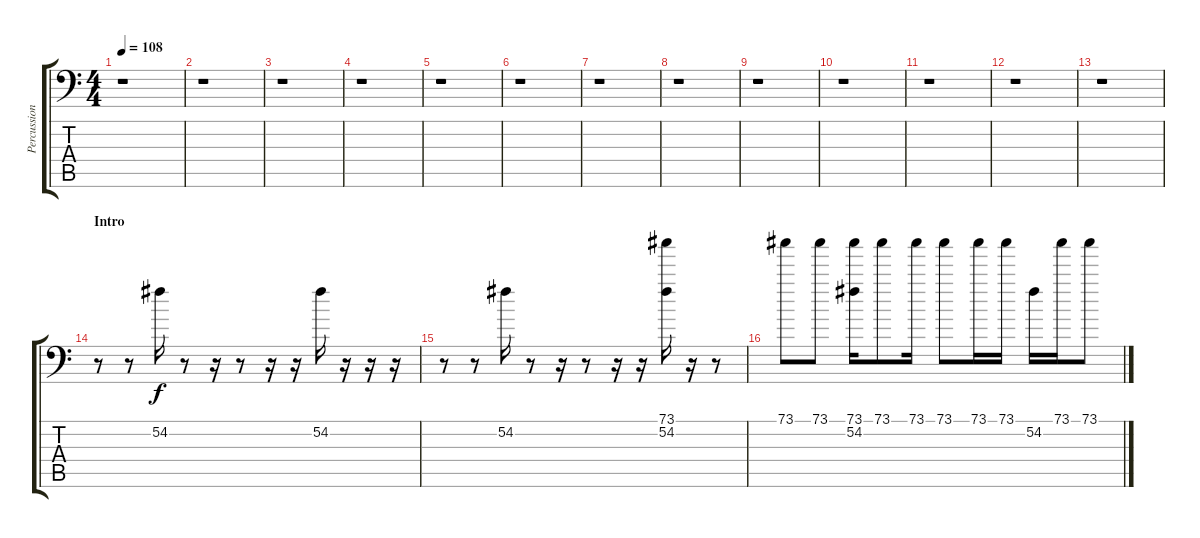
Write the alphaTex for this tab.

\track ("Percussion (Chad Smith)" "Percussion") {instrument acousticgrandpiano}
\staff {score tabs}
\tuning (C-1 C-1 C-1 C-1 C-1 C-1) {hide}
\ts (4 4)
\tempo 108
\clef f4
\ks c
r.1{dy f} |
r.1 |
r.1 |
r.1 |
r.1 |
r.1 |
r.1 |
r.1 |
r.1 |
r.1 |
r.1 |
r.1 |
r.1 |
\section ("" "Intro")
r.8 r.8 54.2.16 r.8 r.16 r.8 r.16 r.16 54.2.16 r.16 r.16 r.16 |
r.8 r.8 54.2.16 r.8 r.16 r.8 r.16 r.16 (73.1 54.2).16 r.16 r.8 |
73.1.8 73.1.8 (73.1 54.2).16 73.1.8 73.1.16 73.1.8 73.1.16 73.1.16 54.2.16 73.1.16 73.1.8
